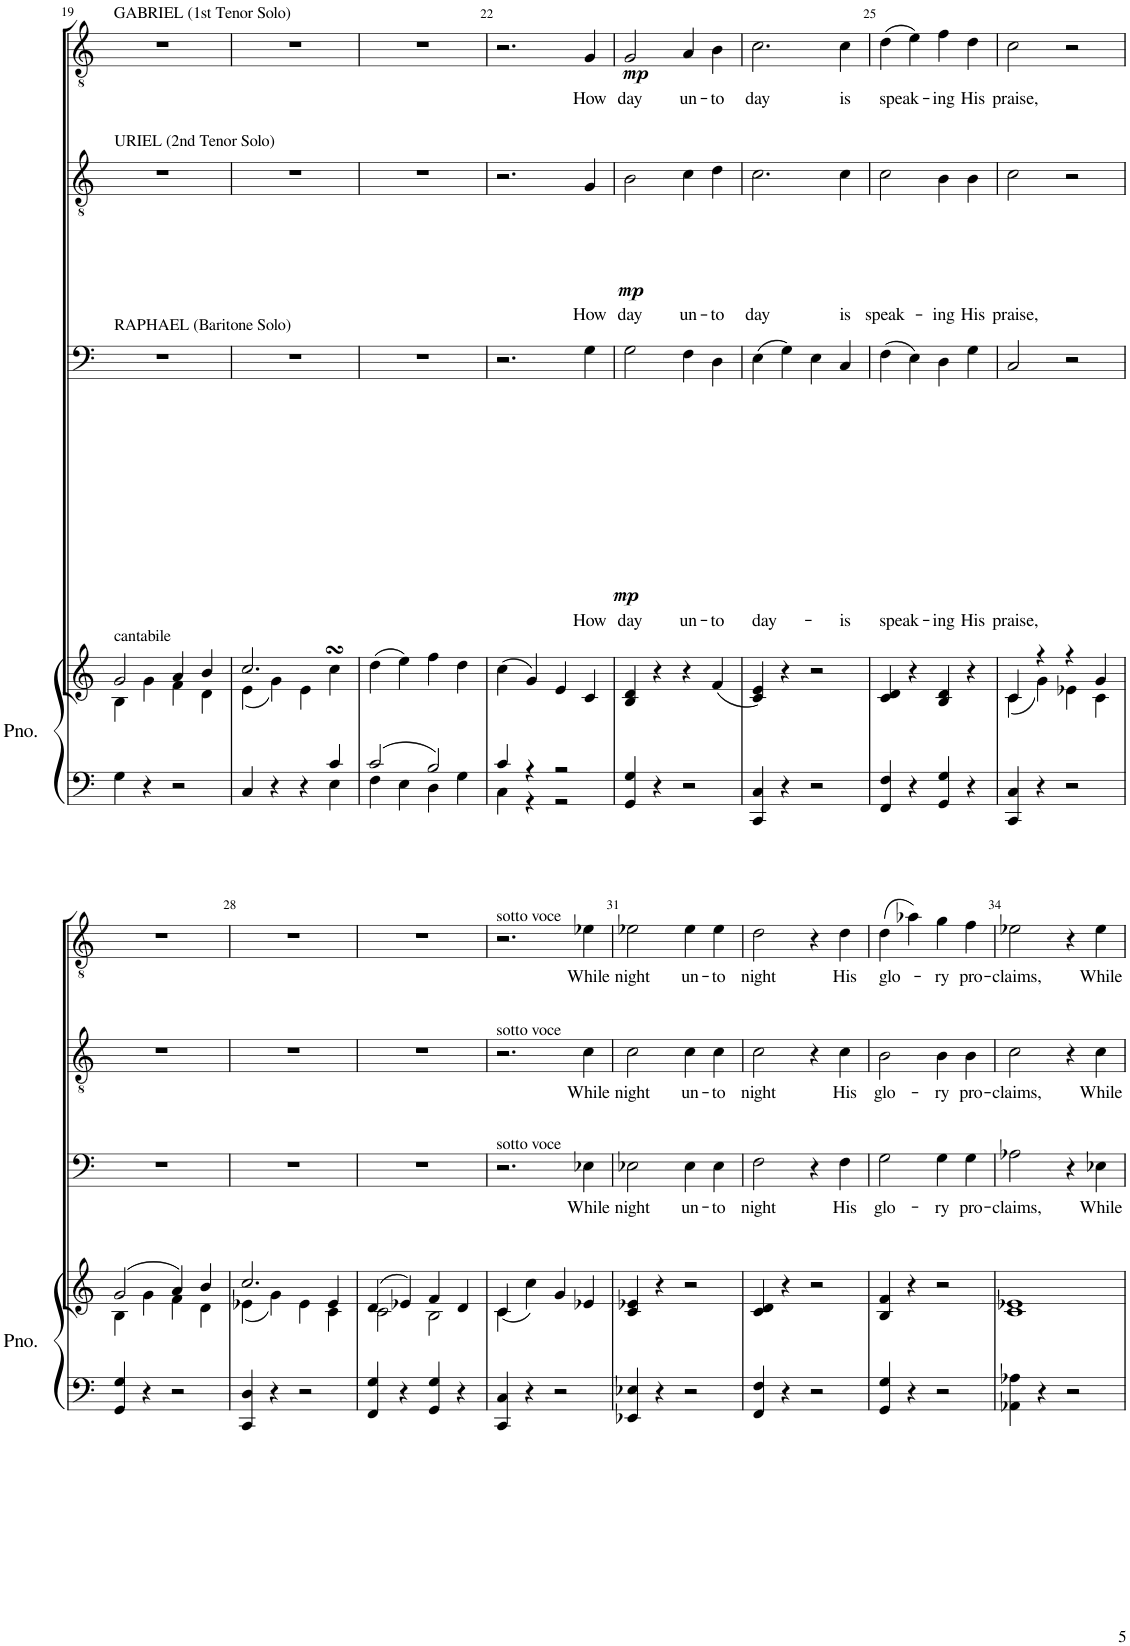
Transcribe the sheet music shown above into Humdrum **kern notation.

**kern	**kern	**kern	**text	**dynam	**kern	**text	**dynam	**kern	**text	**dynam
*part4	*part4	*part3	*part3	*part3	*part2	*part2	*part2	*part1	*part1	*part1
*staff5	*staff4	*staff3	*staff3	*staff3	*staff2	*staff2	*staff2	*staff1	*staff1	*staff1
*I"Piano	*	*I"Bass	*	*	*I"Tenor	*	*	*I"Tenor	*	*
*I'Pno.	*	*I'B	*	*	*I'T	*	*	*I'T	*	*
!!LO:PB:g=z
*clefF4	*clefG2	*clefF4	*	*	*clefGv2	*	*	*clefGv2	*	*
*k[]	*k[]	*k[]	*	*	*k[]	*	*	*k[]	*	*
*M4/4	*M4/4	*M4/4	*	*	*M4/4	*	*	*M4/4	*	*
*met(c|)	*met(c|)	*met(c|)	*	*	*met(c|)	*	*	*met(c|)	*	*
=19	=19	=19	=19	=19	=19	=19	=19	=19	=19	=19
*	*^	*	*	*	*	*	*	*	*	*
!	!	!	!	!	!	!	!	!	!LO:TX:a:t=GABRIEL (1st Tenor Solo)	!	!
!	!	!	!	!	!	!LO:TX:a:t=URIEL (2nd Tenor Solo)	!	!	!	!	!
!	!	!	!LO:TX:a:t=RAPHAEL (Baritone Solo)	!	!	!	!	!	!	!	!
!	!LO:TX:a:t=cantabile	!	!	!	!	!	!	!	!	!	!
4G\	2g/	4B\	1r	.	.	1r	.	.	1r	.	.
4r	.	4g\	.	.	.	.	.	.	.	.	.
2r	4a/	4f\	.	.	.	.	.	.	.	.	.
.	4b/	4d\	.	.	.	.	.	.	.	.	.
=20	=20	=20	=20	=20	=20	=20	=20	=20	=20	=20	=20
*^	*	*	*	*	*	*	*	*	*	*	*
4C/	2.ryy	2.cc/	(4e\	1r	.	.	1r	.	.	1r	.	.
4r	.	.	4g\)	.	.	.	.	.	.	.	.	.
4r	.	.	4e\	.	.	.	.	.	.	.	.	.
4c/	4E\	4ccsSSs\	4ryy	.	.	.	.	.	.	.	.	.
*	*	*v	*v	*	*	*	*	*	*	*	*	*
=21	=21	=21	=21	=21	=21	=21	=21	=21	=21	=21	=21
2c/	4F\	(4dd\	1r	.	.	1r	.	.	1r	.	.
.	4E\	4ee\)	.	.	.	.	.	.	.	.	.
2B/	4D\	4ff\	.	.	.	.	.	.	.	.	.
.	4G\	4dd\	.	.	.	.	.	.	.	.	.
=22	=22	=22	=22	=22	=22	=22	=22	=22	=22	=22	=22
4c/	4C\	(4cc\	2.r	.	.	2.r	.	.	2.r	.	.
4r	4r	4g/)	.	.	.	.	.	.	.	.	.
2r	2r	4e/	.	.	.	.	.	.	.	.	.
!	!	!	!	!LO:LY:b	!LO:DY:b	!	!LO:LY:b	!LO:DY:b	!	!LO:LY:b	!LO:DY:b
.	.	4c/	4G\	How	mp	4G/	How	mp	4G/	How	mp
*v	*v	*	*	*	*	*	*	*	*	*	*
=23	=23	=23	=23	=23	=23	=23	=23	=23	=23	=23
!	!	!	!LO:LY:b	!	!	!LO:LY:b	!	!	!LO:LY:b	!
4GG/ 4G/	4B/ 4d/	2G\	day	.	2B\	day	.	2G/	day	.
4r	4r	.	.	.	.	.	.	.	.	.
!	!	!	!LO:LY:b	!	!	!LO:LY:b	!	!	!LO:LY:b	!
2r	4r	4F\	un-	.	4c\	un-	.	4A/	un-	.
!	!	!	!LO:LY:b	!	!	!LO:LY:b	!	!	!LO:LY:b	!
.	(4f/	4D\	-to	.	4d\	-to	.	4B\	-to	.
=24	=24	=24	=24	=24	=24	=24	=24	=24	=24	=24
!	!	!	!LO:LY:b	!	!	!LO:LY:b	!	!	!LO:LY:b	!
4CC/ 4C/	4c/ 4e/)	(4E\	day-	.	2.c\	day	.	2.c\	day	.
4r	4r	4G\)	.	.	.	.	.	.	.	.
2r	2r	4E\	.	.	.	.	.	.	.	.
!	!	!	!LO:LY:b	!	!	!LO:LY:b	!	!	!LO:LY:b	!
.	.	4C/	-is	.	4c\	is	.	4c\	is	.
=25	=25	=25	=25	=25	=25	=25	=25	=25	=25	=25
!	!	!	!LO:LY:b	!	!	!LO:LY:b	!	!	!LO:LY:b	!
4FF/ 4F/	4c/ 4d/	(4F\	speak-	.	2c\	speak-	.	(4d\	speak-	.
4r	4r	4E\)	.	.	.	.	.	4e\)	.	.
!	!	!	!LO:LY:b	!	!	!LO:LY:b	!	!	!LO:LY:b	!
4GG/ 4G/	4B/ 4d/	4D\	-ing	.	4B\	-ing	.	4f\	-ing	.
!	!	!	!LO:LY:b	!	!	!LO:LY:b	!	!	!LO:LY:b	!
4r	4r	4G\	His	.	4B\	His	.	4d\	His	.
=26	=26	=26	=26	=26	=26	=26	=26	=26	=26	=26
*	*^	*	*	*	*	*	*	*	*	*
!	!	!	!	!LO:LY:b	!	!	!LO:LY:b	!	!	!LO:LY:b	!
4CC/ 4C/	4c/	(4c\	2C/	praise,	.	2c\	praise,	.	2c\	praise,	.
4r	4r	4g\)	.	.	.	.	.	.	.	.	.
2r	4r	4e-X\	2r	.	.	2r	.	.	2r	.	.
.	4g/	4c\	.	.	.	.	.	.	.	.	.
!!LO:LB:g=z
=27	=27	=27	=27	=27	=27	=27	=27	=27	=27	=27	=27
4GG/ 4G/	(2g/	4B\	1r	.	.	1r	.	.	1r	.	.
4r	.	4g\	.	.	.	.	.	.	.	.	.
2r	4a/)	4f\	.	.	.	.	.	.	.	.	.
.	4b/	4d\	.	.	.	.	.	.	.	.	.
=28	=28	=28	=28	=28	=28	=28	=28	=28	=28	=28	=28
4CC/ 4D/	2.cc/	(4e-X\	1r	.	.	1r	.	.	1r	.	.
4r	.	4g\)	.	.	.	.	.	.	.	.	.
2r	.	4e-X\	.	.	.	.	.	.	.	.	.
.	4e-X/	4c\	.	.	.	.	.	.	.	.	.
=29	=29	=29	=29	=29	=29	=29	=29	=29	=29	=29	=29
4FF/ 4G/	(4d/	2c\	1r	.	.	1r	.	.	1r	.	.
4r	4e-X/)	.	.	.	.	.	.	.	.	.	.
4GG/ 4G/	4f/	2B\	.	.	.	.	.	.	.	.	.
4r	4d/	.	.	.	.	.	.	.	.	.	.
=30	=30	=30	=30	=30	=30	=30	=30	=30	=30	=30	=30
!	!	!	!	!	!	!	!	!	!LO:TX:a:t=sotto voce	!	!
!	!	!	!	!	!	!LO:TX:a:t=sotto voce	!	!	!	!	!
!	!	!	!LO:TX:a:t=sotto voce	!	!	!	!	!	!	!	!
4CC/ 4C/	4c/	(4c\	2.r	.	.	2.r	.	.	2.r	.	.
4r	4cc\	4ryy)	.	.	.	.	.	.	.	.	.
2r	4g/	2ryy	.	.	.	.	.	.	.	.	.
!	!	!	!	!LO:LY:b	!	!	!LO:LY:b	!	!	!LO:LY:b	!
.	4e-X/	.	4E-X\	While	.	4c\	While	.	4e-X\	While	.
*	*v	*v	*	*	*	*	*	*	*	*	*
=31	=31	=31	=31	=31	=31	=31	=31	=31	=31	=31
!	!	!	!LO:LY:b	!	!	!LO:LY:b	!	!	!LO:LY:b	!
4EE-X/ 4E-X/	4c/ 4e-X/	2E-X\	night	.	2c\	night	.	2e-X\	night	.
4r	4r	.	.	.	.	.	.	.	.	.
!	!	!	!LO:LY:b	!	!	!LO:LY:b	!	!	!LO:LY:b	!
2r	2r	4E-X\	un-	.	4c\	un-	.	4e-X\	un-	.
!	!	!	!LO:LY:b	!	!	!LO:LY:b	!	!	!LO:LY:b	!
.	.	4E-X\	-to	.	4c\	-to	.	4e-X\	-to	.
=32	=32	=32	=32	=32	=32	=32	=32	=32	=32	=32
!	!	!	!LO:LY:b	!	!	!LO:LY:b	!	!	!LO:LY:b	!
4FF/ 4F/	4c/ 4d/	2F\	night	.	2c\	night	.	2d\	night	.
4r	4r	.	.	.	.	.	.	.	.	.
2r	2r	4r	.	.	4r	.	.	4r	.	.
!	!	!	!LO:LY:b	!	!	!LO:LY:b	!	!	!LO:LY:b	!
.	.	4F\	His	.	4c\	His	.	4d\	His	.
=33	=33	=33	=33	=33	=33	=33	=33	=33	=33	=33
!	!	!	!LO:LY:b	!	!	!LO:LY:b	!	!	!LO:LY:b	!
4GG/ 4G/	4B/ 4f/	2G\	glo-	.	2B\	glo-	.	(4d\	glo-	.
4r	4r	.	.	.	.	.	.	4a-X\)	.	.
!	!	!	!LO:LY:b	!	!	!LO:LY:b	!	!	!LO:LY:b	!
2r	2r	4G\	-ry	.	4B\	-ry	.	4g\	-ry	.
!	!	!	!LO:LY:b	!	!	!LO:LY:b	!	!	!LO:LY:b	!
.	.	4G\	pro-	.	4B\	pro-	.	4f\	pro-	.
=34	=34	=34	=34	=34	=34	=34	=34	=34	=34	=34
!	!	!	!LO:LY:b	!	!	!LO:LY:b	!	!	!LO:LY:b	!
4AA-X\ 4A-X\	1c 1e-X	2A-X\	-claims,	.	2c\	-claims,	.	2e-X\	-claims,	.
4r	.	.	.	.	.	.	.	.	.	.
2r	.	4r	.	.	4r	.	.	4r	.	.
!	!	!	!LO:LY:b	!	!	!LO:LY:b	!	!	!LO:LY:b	!
.	.	4E-X\	While	.	4c\	While	.	4e-X\	While	.
=	=	=	=	=	=	=	=	=	=	=
*-	*-	*-	*-	*-	*-	*-	*-	*-	*-	*-
